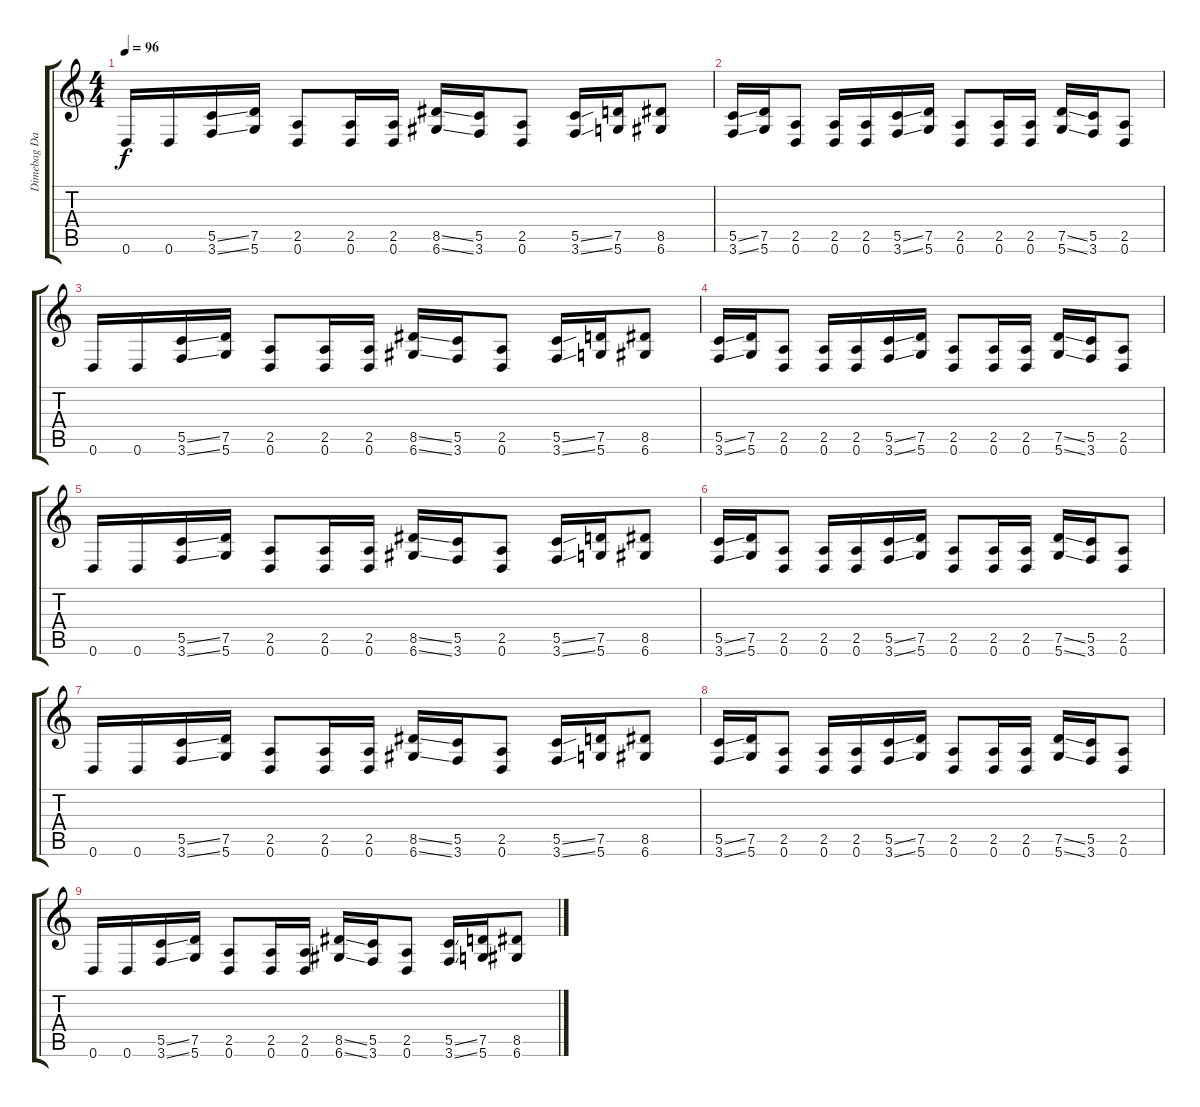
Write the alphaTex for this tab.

\track ("Dimebag Darrell Rhythm Left" "Dimebag Da") {instrument distortionguitar}
\staff {score tabs}
\tuning (D4 A3 F3 C3 G2 D2) {hide}
\ts (4 4)
\tempo 96
\clef g2
\ks c
0.6.16{dy f} 0.6.16 (5.5{ss} 3.6{ss}).16 (7.5 5.6).16 (2.5 0.6).8 (2.5 0.6).16 (2.5 0.6).16 (8.5{ss} 6.6{ss}).16 (5.5 3.6).16 (2.5 0.6).8 (5.5{ss} 3.6{ss}).16 (7.5 5.6).16 (8.5 6.6).8 |
(5.5{ss} 3.6{ss}).16 (7.5 5.6).16 (2.5 0.6).8 (2.5 0.6).16 (2.5 0.6).16 (5.5{ss} 3.6{ss}).16 (7.5 5.6).16 (2.5 0.6).8 (2.5 0.6).16 (2.5 0.6).16 (7.5{ss} 5.6{ss}).16 (5.5 3.6).16 (2.5 0.6).8 |
0.6.16 0.6.16 (5.5{ss} 3.6{ss}).16 (7.5 5.6).16 (2.5 0.6).8 (2.5 0.6).16 (2.5 0.6).16 (8.5{ss} 6.6{ss}).16 (5.5 3.6).16 (2.5 0.6).8 (5.5{ss} 3.6{ss}).16 (7.5 5.6).16 (8.5 6.6).8 |
(5.5{ss} 3.6{ss}).16 (7.5 5.6).16 (2.5 0.6).8 (2.5 0.6).16 (2.5 0.6).16 (5.5{ss} 3.6{ss}).16 (7.5 5.6).16 (2.5 0.6).8 (2.5 0.6).16 (2.5 0.6).16 (7.5{ss} 5.6{ss}).16 (5.5 3.6).16 (2.5 0.6).8 |
0.6.16 0.6.16 (5.5{ss} 3.6{ss}).16 (7.5 5.6).16 (2.5 0.6).8 (2.5 0.6).16 (2.5 0.6).16 (8.5{ss} 6.6{ss}).16 (5.5 3.6).16 (2.5 0.6).8 (5.5{ss} 3.6{ss}).16 (7.5 5.6).16 (8.5 6.6).8 |
(5.5{ss} 3.6{ss}).16 (7.5 5.6).16 (2.5 0.6).8 (2.5 0.6).16 (2.5 0.6).16 (5.5{ss} 3.6{ss}).16 (7.5 5.6).16 (2.5 0.6).8 (2.5 0.6).16 (2.5 0.6).16 (7.5{ss} 5.6{ss}).16 (5.5 3.6).16 (2.5 0.6).8 |
0.6.16 0.6.16 (5.5{ss} 3.6{ss}).16 (7.5 5.6).16 (2.5 0.6).8 (2.5 0.6).16 (2.5 0.6).16 (8.5{ss} 6.6{ss}).16 (5.5 3.6).16 (2.5 0.6).8 (5.5{ss} 3.6{ss}).16 (7.5 5.6).16 (8.5 6.6).8 |
(5.5{ss} 3.6{ss}).16 (7.5 5.6).16 (2.5 0.6).8 (2.5 0.6).16 (2.5 0.6).16 (5.5{ss} 3.6{ss}).16 (7.5 5.6).16 (2.5 0.6).8 (2.5 0.6).16 (2.5 0.6).16 (7.5{ss} 5.6{ss}).16 (5.5 3.6).16 (2.5 0.6).8 |
0.6.16 0.6.16 (5.5{ss} 3.6{ss}).16 (7.5 5.6).16 (2.5 0.6).8 (2.5 0.6).16 (2.5 0.6).16 (8.5{ss} 6.6{ss}).16 (5.5 3.6).16 (2.5 0.6).8 (5.5{ss} 3.6{ss}).16 (7.5 5.6).16 (8.5 6.6).8
